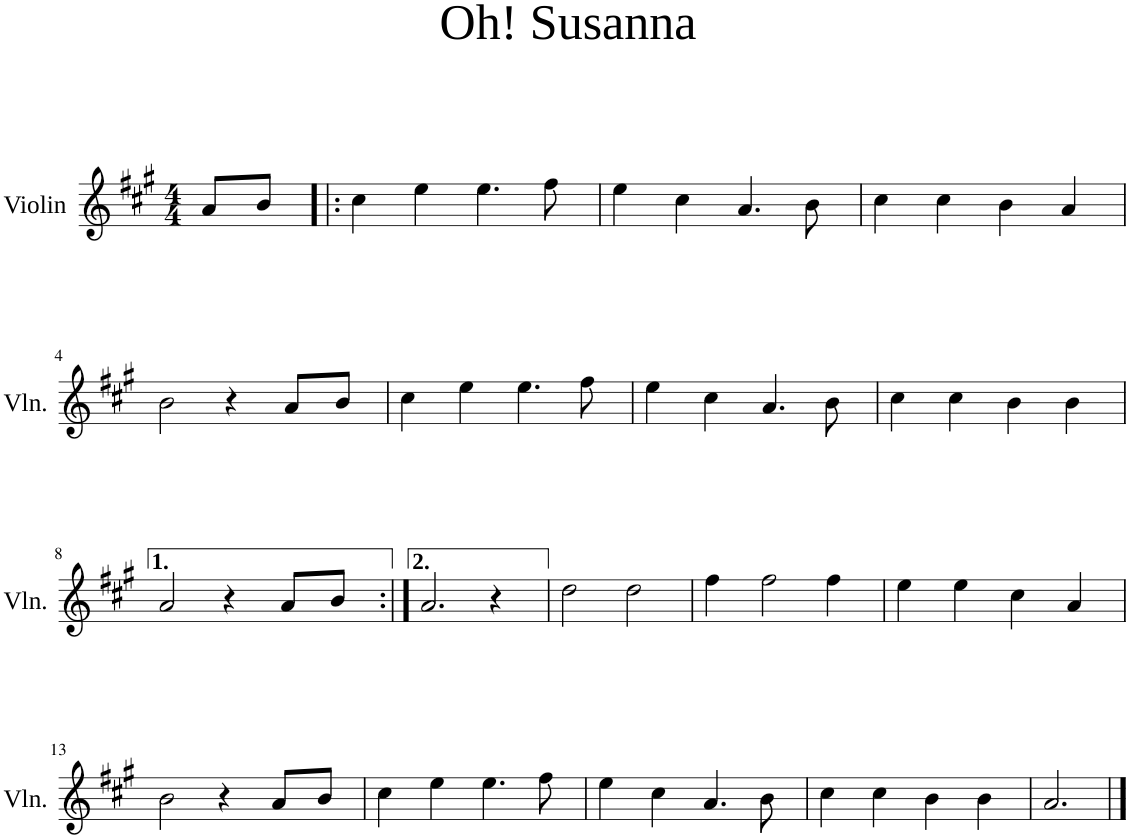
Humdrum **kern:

**kern
*part1
*staff1
*I"Violin
*I'Vln.
*clefG2
*k[f#c#g#]
*M4/4
=
8a/L
8b/J
=1!|:
4cc#\
4ee\
4.ee\
8ff#\
=2
4ee\
4cc#\
4.a/
8b\
=3
4cc#\
4cc#\
4b\
4a/
!!LO:LB:g=z
=4
2b\
4r
8a/L
8b/J
=5
4cc#\
4ee\
4.ee\
8ff#\
=6
4ee\
4cc#\
4.a/
8b\
=7
4cc#\
4cc#\
4b\
4b\
!!LO:LB:g=z
=8
2a/
4r
8a/L
8b/J
=9:|!
2.a/
4r
=10
2dd\
2dd\
=11
4ff#\
2ff#\
4ff#\
=12
4ee\
4ee\
4cc#\
4a/
!!LO:LB:g=z
=13
2b\
4r
8a/L
8b/J
=14
4cc#\
4ee\
4.ee\
8ff#\
=15
4ee\
4cc#\
4.a/
8b\
=16
4cc#\
4cc#\
4b\
4b\
=17
2.a/
==
*-
